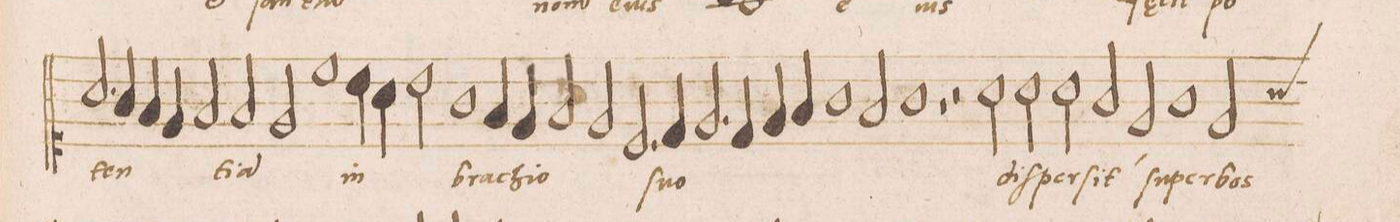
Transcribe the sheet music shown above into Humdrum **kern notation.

**kern	**text
*I"DISCANTVS	*
*clefC1	*
*k[]	*
*met(C|)	*
*M2/1	*
2.a/	-ten-
=69-	=69-
4g/	.
4f/	.
4e/	.
2f/	.
2f/	-ti-
=70-	=70-
2e/	-a(m)
1cc	.
4b\	in
4a\	.
=71-	=71-
2b\	.
1g	bra-
4f/	-chi-
4e/	-o
=72-	=72-
2f/	.
2e/	.
2.c/	ſu-
4d/	-o
=73-	=73-
2.e/	.
4d/	.
4e/	.
4f/	.
1g\	.
=74-	=74-
2f/	.
1g	.
=75-	=75-
1r	.
2r	.
2a\	diſ-
=76-	=76-
2a\	-per-
2a\	-ſit,
2g/	.
2e/	ſu-
=77-	=77-
1g	-per-
2e/	-bos
*custos:a	*ij
*-	*-
